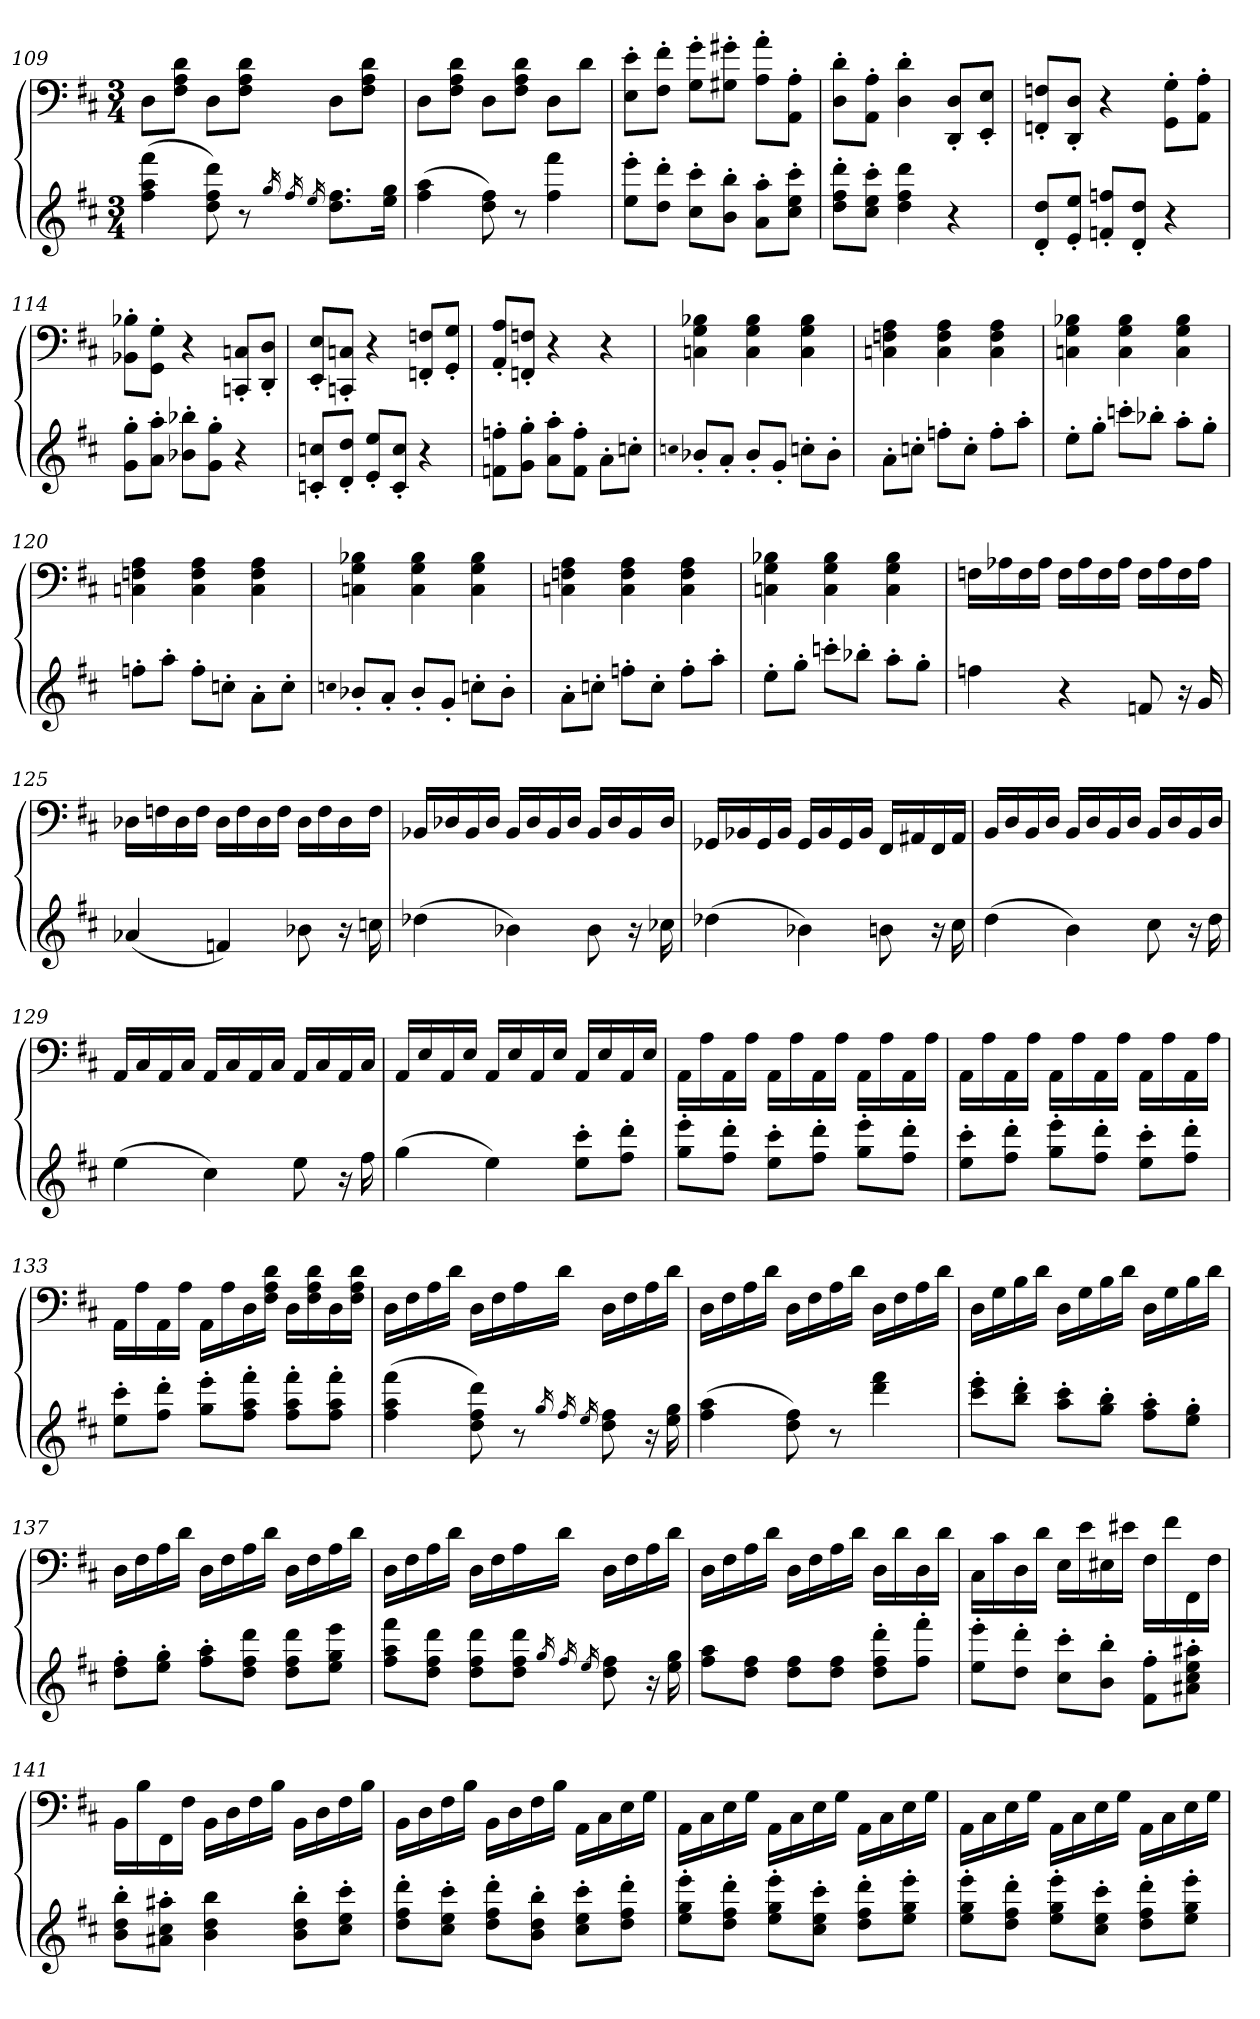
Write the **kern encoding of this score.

**kern	**kern
*part1	*part1
*staff2	*staff1
*clefG2	*clefF4
*k[f#c#]	*k[f#c#]
*M3/4	*M3/4
=109	=109
(4ff# 4aa 4fff#	8DL
.	8F# 8A 8dJ
8dd 8ff# 8ddd)	8DL
8r	8F# 8A 8dJ
16qgg	.
16qff#	.
16qee	.
8.dd 8.ff#L	8DL
.	8F# 8A 8dJ
16ee 16ggJk	.
=110	=110
(4ff# 4aa	8DL
.	8F# 8A 8dJ
8dd 8ff#)	8DL
8r	8F# 8A 8dJ
4ff# 4fff#	8DL
.	8dJ
=111	=111
8ee' 8eee'L	8E' 8e'L
8dd' 8ddd'J	8F#' 8f#'J
8cc#' 8ccc#'L	8G' 8g'L
8b' 8bb'J	8G#X' 8g#X'J
8a' 8aa'L	8A' 8a'L
8cc#' 8ee' 8ccc#'J	8AA' 8A'J
=112	=112
8dd' 8ff#' 8ddd'L	8D' 8d'L
8cc#' 8ee' 8ccc#'J	8AA' 8A'J
4dd 4ff# 4ddd	4D' 4d'
4r	8DD' 8D'L
.	8EE' 8E'J
=113	=113
8d' 8dd'L	8FFn' 8Fn'L
8e' 8ee'J	8DD' 8D'J
8fn' 8ffn'L	4r
8d' 8dd'J	.
4r	8GG' 8G'L
.	8AA' 8A'J
=114	=114
8g' 8gg'L	8BB-X' 8B-X'L
8a' 8aa'J	8GG' 8G'J
8b-X' 8bb-X'L	4r
8g' 8gg'J	.
4r	8CCn' 8Cn'L
.	8DD' 8D'J
=115	=115
8cn' 8ccn'L	8EE' 8E'L
8d' 8dd'J	8CCn' 8Cn'J
8e' 8ee'L	4r
8c' 8cc'J	.
4r	8FFn' 8Fn'L
.	8GG' 8G'J
=116	=116
8fn' 8ffn'L	8AA' 8A'L
8g' 8gg'J	8FFn' 8Fn'J
8a' 8aa'L	4r
8f' 8ff'J	.
8a'L	4r
8ccn'J	.
=117	=117
qccn	.
8b-X'L	4Cn 4G 4B-X
8a'J	.
8b-'L	4C 4G 4B-
8g'J	.
8ccn'L	4C 4G 4B-
8b-'J	.
=118	=118
8a'L	4Cn 4Fn 4A
8ccn'J	.
8ffn'L	4C 4F 4A
8cc'J	.
8ff'L	4C 4F 4A
8aa'J	.
=119	=119
8ee'L	4Cn 4G 4B-X
8gg'J	.
8cccn'L	4C 4G 4B-
8bb-X'J	.
8aa'L	4C 4G 4B-
8gg'J	.
=120	=120
8ffn'L	4Cn 4Fn 4A
8aa'J	.
8ff'L	4C 4F 4A
8ccn'J	.
8a'L	4C 4F 4A
8cc'J	.
=121	=121
qccn	.
8b-X'L	4Cn 4G 4B-X
8a'J	.
8b-'L	4C 4G 4B-
8g'J	.
8ccn'L	4C 4G 4B-
8b-'J	.
=122	=122
8a'L	4Cn 4Fn 4A
8ccn'J	.
8ffn'L	4C 4F 4A
8cc'J	.
8ff'L	4C 4F 4A
8aa'J	.
=123	=123
8ee'L	4Cn 4G 4B-X
8gg'J	.
8cccn'L	4C 4G 4B-
8bb-X'J	.
8aa'L	4C 4G 4B-
8gg'J	.
=124	=124
4ffn	16FnLL
.	16A-X
.	16F
.	16A-JJ
4r	16FLL
.	16A-
.	16F
.	16A-JJ
8fn	16FLL
.	16A-
16r	16F
16g	16A-JJ
=125	=125
(4a-X	16D-XLL
.	16Fn
.	16D-
.	16FJJ
4fn)	16D-LL
.	16F
.	16D-
.	16FJJ
8b-X	16D-LL
.	16F
16r	16D-
16ccn	16FJJ
=126	=126
(4dd-X	16BB-XLL
.	16D-X
.	16BB-
.	16D-JJ
4b-X)	16BB-LL
.	16D-
.	16BB-
.	16D-JJ
8b-	16BB-LL
.	16D-
16r	16BB-
16cc-X	16D-JJ
=127	=127
(4dd-X	16GG-XLL
.	16BB-X
.	16GG-
.	16BB-JJ
4b-X)	16GG-LL
.	16BB-
.	16GG-
.	16BB-JJ
8bn	16FF#LL
.	16AA#X
16r	16FF#
16cc#	16AA#JJ
=128	=128
(4dd	16BBLL
.	16D
.	16BB
.	16DJJ
4b)	16BBLL
.	16D
.	16BB
.	16DJJ
8cc#	16BBLL
.	16D
16r	16BB
16dd	16DJJ
=129	=129
(4ee	16AALL
.	16C#
.	16AA
.	16C#JJ
4cc#)	16AALL
.	16C#
.	16AA
.	16C#JJ
8ee	16AALL
.	16C#
16r	16AA
16ff#	16C#JJ
=130	=130
(4gg	16AALL
.	16E
.	16AA
.	16EJJ
4ee)	16AALL
.	16E
.	16AA
.	16EJJ
8ee' 8ccc#'L	16AALL
.	16E
8ff#' 8ddd'J	16AA
.	16EJJ
=131	=131
8gg' 8eee'L	16AALL
.	16A
8ff#' 8ddd'J	16AA
.	16AJJ
8ee' 8ccc#'L	16AALL
.	16A
8ff#' 8ddd'J	16AA
.	16AJJ
8gg' 8eee'L	16AALL
.	16A
8ff#' 8ddd'J	16AA
.	16AJJ
=132	=132
8ee' 8ccc#'L	16AALL
.	16A
8ff#' 8ddd'J	16AA
.	16AJJ
8gg' 8eee'L	16AALL
.	16A
8ff#' 8ddd'J	16AA
.	16AJJ
8ee' 8ccc#'L	16AALL
.	16A
8ff#' 8ddd'J	16AA
.	16AJJ
=133	=133
8ee' 8ccc#'L	16AALL
.	16A
8ff#' 8ddd'J	16AA
.	16AJJ
8gg' 8eee'L	16AALL
.	16A
8ff#' 8aa' 8fff#'J	16D
.	16F# 16A 16dJJ
8ff#' 8aa' 8fff#'L	16DLL
.	16F# 16A 16d
8ff#' 8aa' 8fff#'J	16D
.	16F# 16A 16dJJ
=134	=134
(4ff# 4aa 4fff#	16DLL
.	16F#
.	16A
.	16dJJ
8dd 8ff# 8ddd)	16DLL
.	16F#
8r	16A
.	16dJJ
16qgg	.
16qff#	.
16qee	.
8dd 8ff#	16DLL
.	16F#
16r	16A
16ee 16gg	16dJJ
=135	=135
(4ff# 4aa	16DLL
.	16F#
.	16A
.	16dJJ
8dd 8ff#)	16DLL
.	16F#
8r	16A
.	16dJJ
4ddd 4fff#	16DLL
.	16F#
.	16A
.	16dJJ
=136	=136
8ccc#' 8eee'L	16DLL
.	16G
8bb' 8ddd'J	16B
.	16dJJ
8aa' 8ccc#'L	16DLL
.	16G
8gg' 8bb'J	16B
.	16dJJ
8ff#' 8aa'L	16DLL
.	16G
8ee' 8gg'J	16B
.	16dJJ
=137	=137
8dd' 8ff#'L	16DLL
.	16F#
8ee' 8gg'J	16A
.	16dJJ
8ff#' 8aa'L	16DLL
.	16F#
8dd 8ff# 8dddJ	16A
.	16dJJ
8dd 8ff# 8dddL	16DLL
.	16F#
8ee 8gg 8eeeJ	16A
.	16dJJ
=138	=138
8ff# 8aa 8fff#L	16DLL
.	16F#
8dd 8ff# 8dddJ	16A
.	16dJJ
8dd 8ff# 8dddL	16DLL
.	16F#
8dd 8ff# 8dddJ	16A
.	16dJJ
16qgg	.
16qff#	.
16qee	.
8dd 8ff#	16DLL
.	16F#
16r	16A
16ee 16gg	16dJJ
=139	=139
8ff# 8aaL	16DLL
.	16F#
8dd 8ff#J	16A
.	16dJJ
8dd 8ff#L	16DLL
.	16F#
8dd 8ff#J	16A
.	16dJJ
8dd' 8ff#' 8ddd'L	16DLL
.	16d
8ff#' 8fff#'J	16D
.	16dJJ
=140	=140
8ee' 8eee'L	16C#LL
.	16c#
8dd' 8ddd'J	16D
.	16dJJ
8cc#' 8ccc#'L	16ELL
.	16e
8b' 8bb'J	16E#X
.	16e#XJJ
8f#' 8ff#'L	16F#LL
.	16f#
8a#X' 8cc#' 8ee' 8aa#X'J	16FF#
.	16F#JJ
=141	=141
8b' 8dd' 8bb'L	16BBLL
.	16B
8a#X' 8cc#' 8aa#X'J	16FF#
.	16F#JJ
4b 4dd 4bb	16BBLL
.	16D
.	16F#
.	16BJJ
8b' 8dd' 8bb'L	16BBLL
.	16D
8cc#' 8ee' 8ccc#'J	16F#
.	16BJJ
=142	=142
8dd' 8ff#' 8ddd'L	16BBLL
.	16D
8cc#' 8ee' 8ccc#'J	16F#
.	16BJJ
8dd' 8ff#' 8ddd'L	16BBLL
.	16D
8b' 8dd' 8bb'J	16F#
.	16BJJ
8cc#' 8ee' 8ccc#'L	16AALL
.	16C#
8dd' 8ff#' 8ddd'J	16E
.	16GJJ
=143	=143
8ee' 8gg' 8eee'L	16AALL
.	16C#
8dd' 8ff#' 8ddd'J	16E
.	16GJJ
8ee' 8gg' 8eee'L	16AALL
.	16C#
8cc#' 8ee' 8ccc#'J	16E
.	16GJJ
8dd' 8ff#' 8ddd'L	16AALL
.	16C#
8ee' 8gg' 8eee'J	16E
.	16GJJ
=144	=144
8ee' 8gg' 8eee'L	16AALL
.	16C#
8dd' 8ff#' 8ddd'J	16E
.	16GJJ
8ee' 8gg' 8eee'L	16AALL
.	16C#
8cc#' 8ee' 8ccc#'J	16E
.	16GJJ
8dd' 8ff#' 8ddd'L	16AALL
.	16C#
8ee' 8gg' 8eee'J	16E
.	16GJJ
=	=
*-	*-
